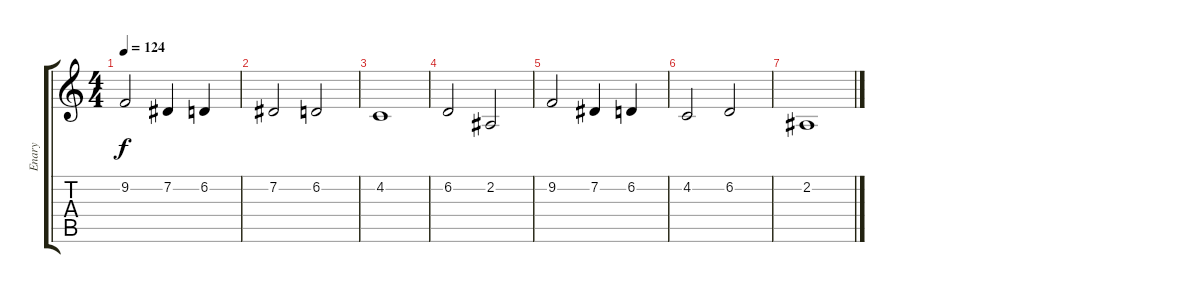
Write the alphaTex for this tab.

\track ("Enary" "Enary") {instrument tubularbells}
\staff {score tabs}
\tuning (Db4 Ab3 E3 B2 Gb2 B1) {hide}
\ts (4 4)
\tempo 124
\clef g2
\ks c
9.2.2{dy f} 7.2.4 6.2.4 |
7.2.2 6.2.2 |
4.2.1 |
6.2.2 2.2.2 |
9.2.2 7.2.4 6.2.4 |
4.2.2 6.2.2 |
2.2.1
